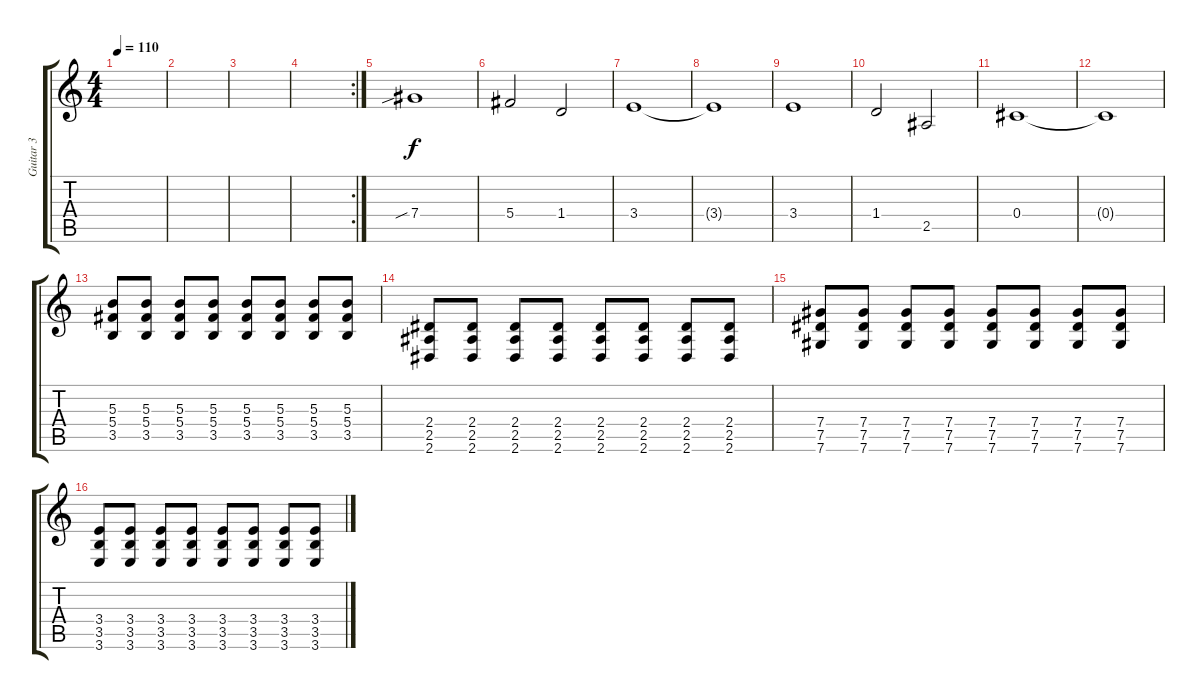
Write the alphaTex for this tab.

\track ("Guitar 3" "Guitar 3") {instrument distortionguitar}
\staff {score tabs}
\tuning (Eb4 Bb3 Gb3 Db3 Ab2 Db2) {hide}
\ts (4 4)
\tempo 110
\clef g2
\ks c
|
|
|
\rc 2
|
7.4{sib}.1 |
5.4.2 1.4.2 |
3.4.1 |
3.4{t}.1 |
3.4.1 |
1.4.2 2.5.2 |
0.4.1 |
0.4{t}.1 |
(5.3 5.4 3.5).8 (5.3 5.4 3.5).8 (5.3 5.4 3.5).8 (5.3 5.4 3.5).8 (5.3 5.4 3.5).8 (5.3 5.4 3.5).8 (5.3 5.4 3.5).8 (5.3 5.4 3.5).8 |
(2.4 2.5 2.6).8 (2.4 2.5 2.6).8 (2.4 2.5 2.6).8 (2.4 2.5 2.6).8 (2.4 2.5 2.6).8 (2.4 2.5 2.6).8 (2.4 2.5 2.6).8 (2.4 2.5 2.6).8 |
(7.4 7.5 7.6).8 (7.4 7.5 7.6).8 (7.4 7.5 7.6).8 (7.4 7.5 7.6).8 (7.4 7.5 7.6).8 (7.4 7.5 7.6).8 (7.4 7.5 7.6).8 (7.4 7.5 7.6).8 |
(3.4 3.5 3.6).8 (3.4 3.5 3.6).8 (3.4 3.5 3.6).8 (3.4 3.5 3.6).8 (3.4 3.5 3.6).8 (3.4 3.5 3.6).8 (3.4 3.5 3.6).8 (3.4 3.5 3.6).8
